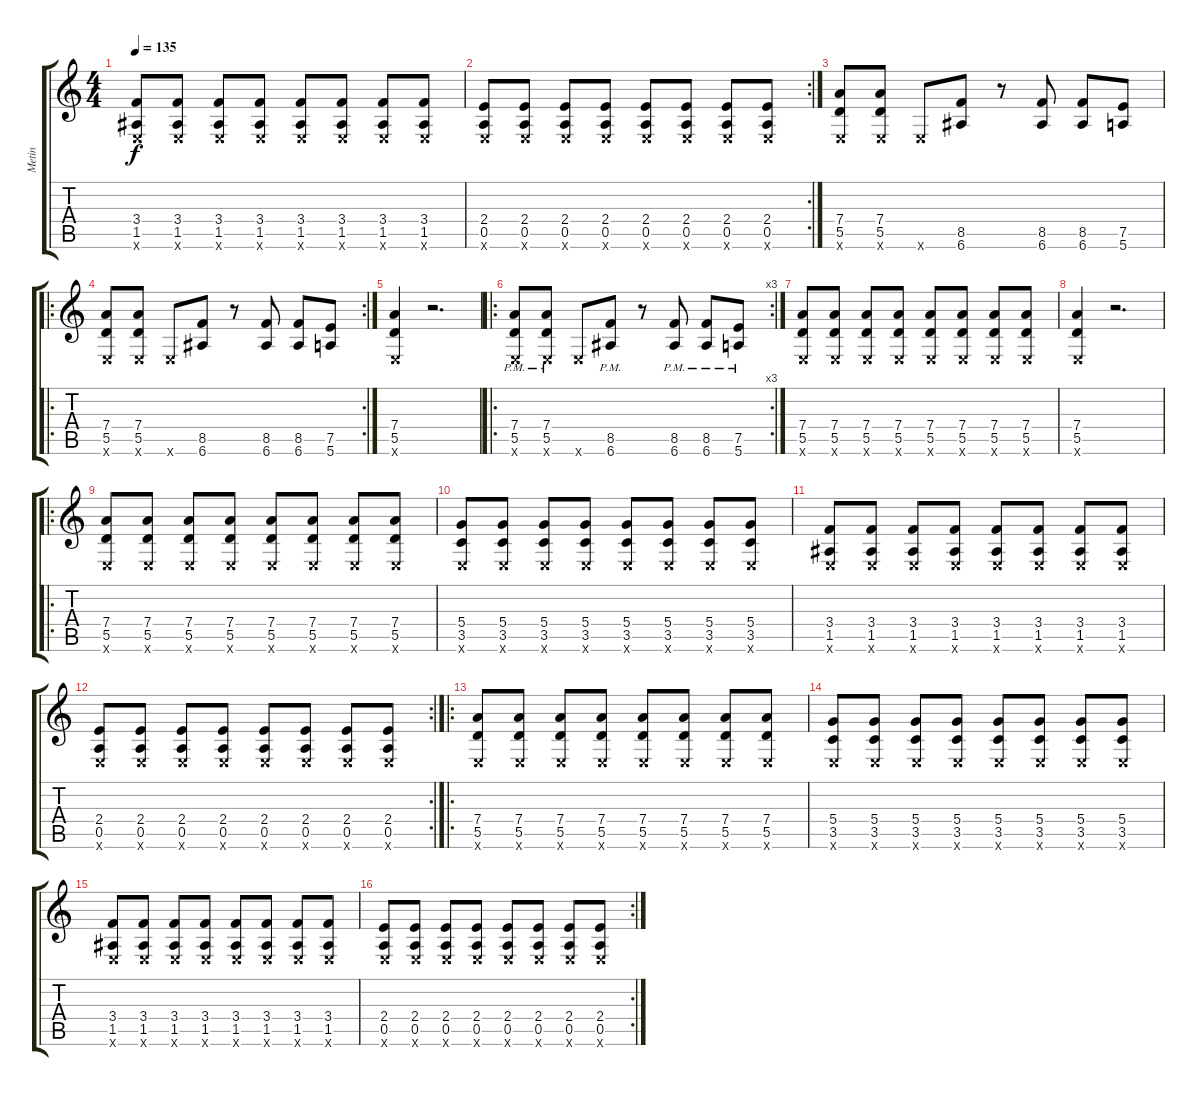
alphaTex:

\track ("Metin" "Metin") {instrument distortionguitar}
\staff {score tabs}
\tuning (E4 B3 G3 D3 A2 E2) {hide}
\ts (4 4)
\tempo 135
\clef g2
\ks c
(3.4 1.5 0.6{x}).8{dy f} (3.4 1.5 0.6{x}).8 (3.4 1.5 0.6{x}).8 (3.4 1.5 0.6{x}).8 (3.4 1.5 0.6{x}).8 (3.4 1.5 0.6{x}).8 (3.4 1.5 0.6{x}).8 (3.4 1.5 0.6{x}).8 |
\rc 2
(2.4 0.5 0.6{x}).8 (2.4 0.5 0.6{x}).8 (2.4 0.5 0.6{x}).8 (2.4 0.5 0.6{x}).8 (2.4 0.5 0.6{x}).8 (2.4 0.5 0.6{x}).8 (2.4 0.5 0.6{x}).8 (2.4 0.5 0.6{x}).8 |
(7.4 5.5 0.6{x}).8 (7.4 5.5 0.6{x}).8 0.6{x}.8 (8.5 6.6).8 r.8 (8.5 6.6).8 (8.5 6.6).8 (7.5 5.6).8 |
\ro
\rc 2
(7.4 5.5 0.6{x}).8 (7.4 5.5 0.6{x}).8 0.6{x}.8 (8.5 6.6).8 r.8 (8.5 6.6).8 (8.5 6.6).8 (7.5 5.6).8 |
(7.4 5.5 0.6{x}).4 r.2{d} |
\ro
\rc 3
(7.4 5.5{pm} 0.6{x}).8 (7.4 5.5{pm} 0.6{x}).8 0.6{x}.8 (8.5{pm} 6.6).8 r.8 (8.5{pm} 6.6).8 (8.5{pm} 6.6).8 (7.5{pm} 5.6).8 |
(7.4 5.5 0.6{x}).8 (7.4 5.5 0.6{x}).8 (7.4 5.5 0.6{x}).8 (7.4 5.5 0.6{x}).8 (7.4 5.5 0.6{x}).8 (7.4 5.5 0.6{x}).8 (7.4 5.5 0.6{x}).8 (7.4 5.5 0.6{x}).8 |
(7.4 5.5 0.6{x}).4 r.2{d} |
\ro
(7.4 5.5 0.6{x}).8 (7.4 5.5 0.6{x}).8 (7.4 5.5 0.6{x}).8 (7.4 5.5 0.6{x}).8 (7.4 5.5 0.6{x}).8 (7.4 5.5 0.6{x}).8 (7.4 5.5 0.6{x}).8 (7.4 5.5 0.6{x}).8 |
(5.4 3.5 0.6{x}).8 (5.4 3.5 0.6{x}).8 (5.4 3.5 0.6{x}).8 (5.4 3.5 0.6{x}).8 (5.4 3.5 0.6{x}).8 (5.4 3.5 0.6{x}).8 (5.4 3.5 0.6{x}).8 (5.4 3.5 0.6{x}).8 |
(3.4 1.5 0.6{x}).8 (3.4 1.5 0.6{x}).8 (3.4 1.5 0.6{x}).8 (3.4 1.5 0.6{x}).8 (3.4 1.5 0.6{x}).8 (3.4 1.5 0.6{x}).8 (3.4 1.5 0.6{x}).8 (3.4 1.5 0.6{x}).8 |
\rc 2
(2.4 0.5 0.6{x}).8 (2.4 0.5 0.6{x}).8 (2.4 0.5 0.6{x}).8 (2.4 0.5 0.6{x}).8 (2.4 0.5 0.6{x}).8 (2.4 0.5 0.6{x}).8 (2.4 0.5 0.6{x}).8 (2.4 0.5 0.6{x}).8 |
\ro
(7.4 5.5 0.6{x}).8 (7.4 5.5 0.6{x}).8 (7.4 5.5 0.6{x}).8 (7.4 5.5 0.6{x}).8 (7.4 5.5 0.6{x}).8 (7.4 5.5 0.6{x}).8 (7.4 5.5 0.6{x}).8 (7.4 5.5 0.6{x}).8 |
(5.4 3.5 0.6{x}).8 (5.4 3.5 0.6{x}).8 (5.4 3.5 0.6{x}).8 (5.4 3.5 0.6{x}).8 (5.4 3.5 0.6{x}).8 (5.4 3.5 0.6{x}).8 (5.4 3.5 0.6{x}).8 (5.4 3.5 0.6{x}).8 |
(3.4 1.5 0.6{x}).8 (3.4 1.5 0.6{x}).8 (3.4 1.5 0.6{x}).8 (3.4 1.5 0.6{x}).8 (3.4 1.5 0.6{x}).8 (3.4 1.5 0.6{x}).8 (3.4 1.5 0.6{x}).8 (3.4 1.5 0.6{x}).8 |
\rc 2
(2.4 0.5 0.6{x}).8 (2.4 0.5 0.6{x}).8 (2.4 0.5 0.6{x}).8 (2.4 0.5 0.6{x}).8 (2.4 0.5 0.6{x}).8 (2.4 0.5 0.6{x}).8 (2.4 0.5 0.6{x}).8 (2.4 0.5 0.6{x}).8
